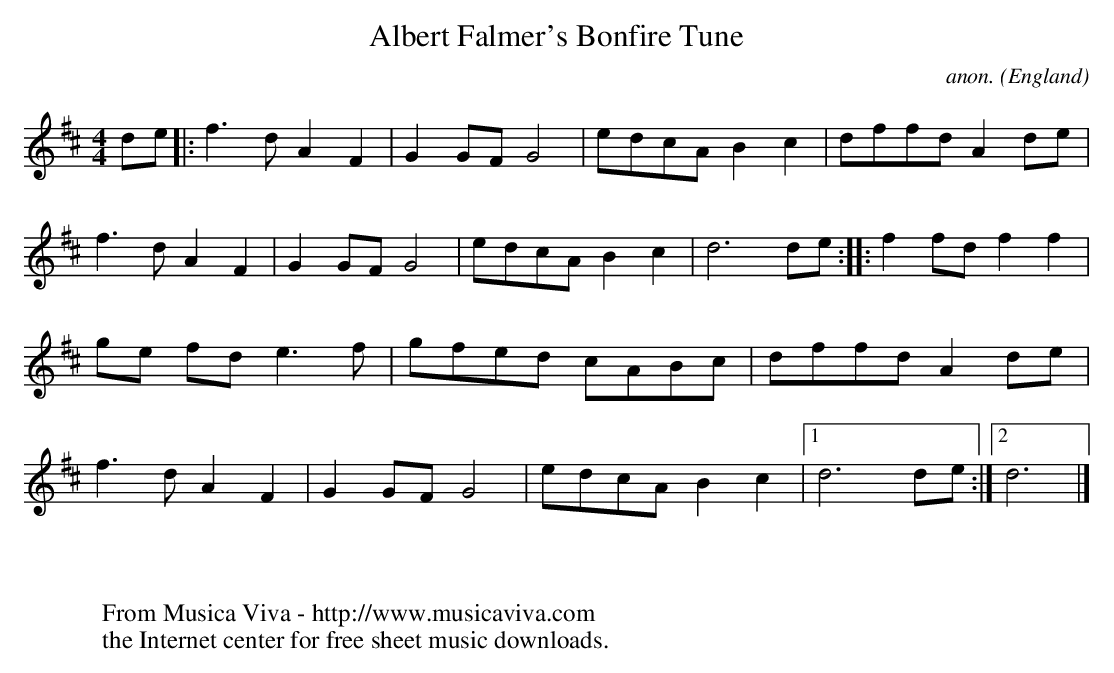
X:1
T:Albert Falmer's Bonfire Tune
C:anon.
O:England
M:4/4
L:1/4
K:D
d/e/ |:f>d A F | G G/F/ G2 | e/d/c/A/ B c | d/f/f/d/ A d/e/ |\
f>d A F | G G/F/ G2 | e/d/c/A/ B c |d3 d/e/::f f/d/ f f |\
g/e/ f/d/ e>f | g/f/e/d/ c/A/B/c/ |d/f/f/d/  A d/e/ | f>d A F |\
G G/F/ G2 | e/d/c/A/ B c|[1 d3 d/e/:|[2 d3 |]
W:
W:
W:  From Musica Viva - http://www.musicaviva.com
W:  the Internet center for free sheet music downloads.
